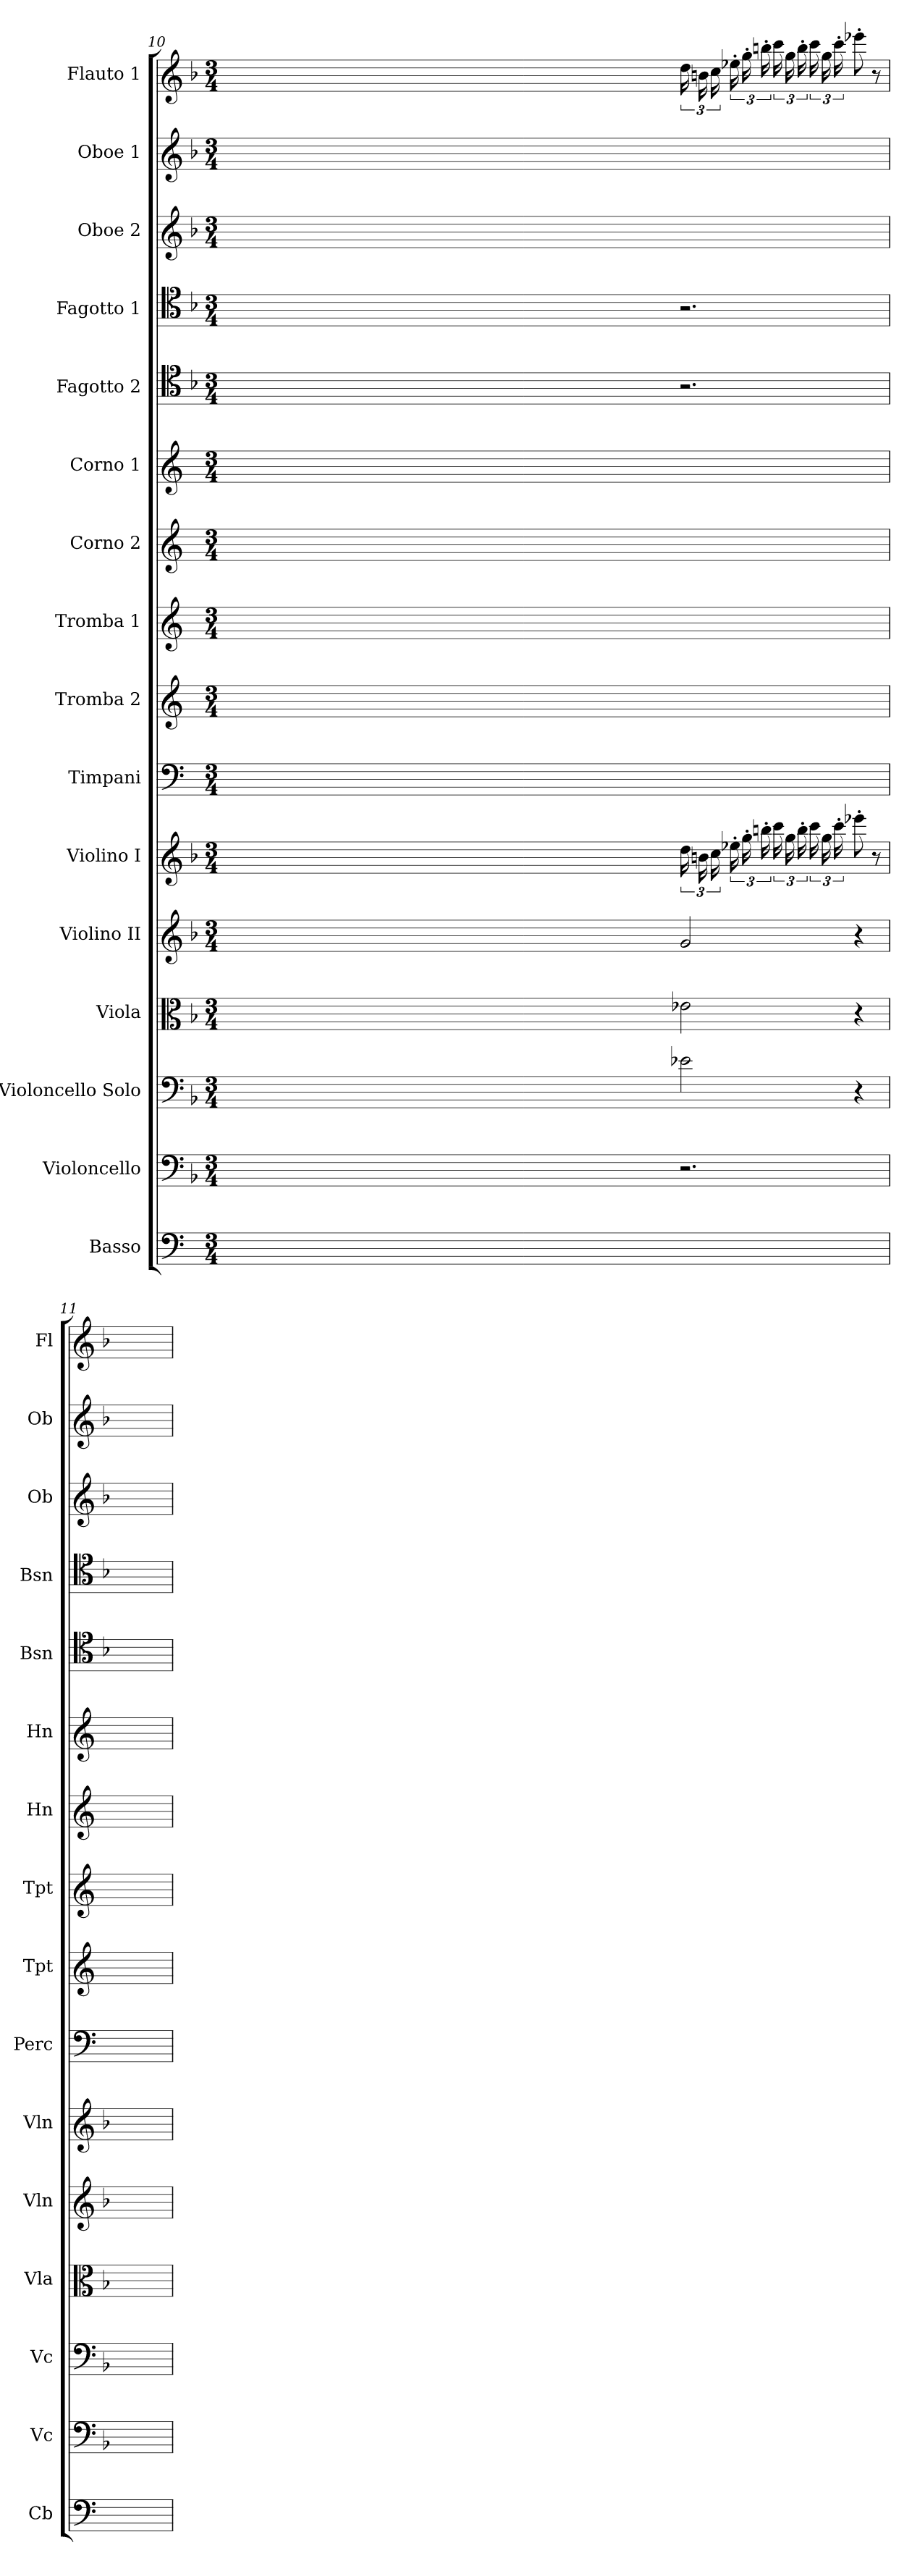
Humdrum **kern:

**kern	**kern	**kern	**kern	**kern	**kern	**kern	**kern	**kern	**kern	**kern	**kern	**kern	**kern	**kern	**kern
*part16	*part15	*part14	*part13	*part12	*part11	*part10	*part9	*part8	*part7	*part6	*part5	*part4	*part3	*part2	*part1
*staff16	*staff15	*staff14	*staff13	*staff12	*staff11	*staff10	*staff9	*staff8	*staff7	*staff6	*staff5	*staff4	*staff3	*staff2	*staff1
*I"Basso	*I"Violoncello	*I"Violoncello Solo	*I"Viola	*I"Violino II	*I"Violino I	*I"Timpani	*I"Tromba 2	*I"Tromba 1	*I"Corno 2	*I"Corno 1	*I"Fagotto 2	*I"Fagotto 1	*I"Oboe 2	*I"Oboe 1	*I"Flauto 1
*I'Cb	*I'Vc	*I'Vc	*I'Vla	*I'Vln	*I'Vln	*I'Perc	*I'Tpt	*I'Tpt	*I'Hn	*I'Hn	*I'Bsn	*I'Bsn	*I'Ob	*I'Ob	*I'Fl
*clefF4	*clefF4	*clefF4	*clefC3	*clefG2	*clefG2	*clefF4	*clefG2	*clefG2	*clefG2	*clefG2	*clefC4	*clefC4	*clefG2	*clefG2	*clefG2
*ITrd7c12	*	*	*	*	*	*	*ITrd1c2	*ITrd1c2	*ITrd4c7	*ITrd4c7	*	*	*	*	*
*	*k[b-]	*k[b-]	*k[b-]	*k[b-]	*k[b-]	*	*	*	*	*	*k[b-]	*k[b-]	*k[b-]	*k[b-]	*k[b-]
*M3/4	*M3/4	*M3/4	*M3/4	*M3/4	*M3/4	*M3/4	*M3/4	*M3/4	*M3/4	*M3/4	*M3/4	*M3/4	*M3/4	*M3/4	*M3/4
=10	=10	=10	=10	=10	=10	=10	=10	=10	=10	=10	=10	=10	=10	=10	=10
2.ryy	2.ryy	2.ryy	2.ryy	2.ryy	2.ryy	2.ryy	2.ryy	2.ryy	2.ryy	2.ryy	2.ryy	2.ryy	2.ryy	2.ryy	2.ryy
4ryy	4ryy	4ryy	4ryy	4ryy	4ryy	4ryy	4ryy	4ryy	4ryy	4ryy	4ryy	4ryy	4ryy	4ryy	4ryy
1ryy	1ryy	1ryy	1ryy	1ryy	1ryy	1ryy	1ryy	1ryy	1ryy	1ryy	1ryy	1ryy	1ryy	1ryy	1ryy
1ryy	1ryy	1ryy	1ryy	1ryy	1ryy	1ryy	1ryy	1ryy	1ryy	1ryy	1ryy	1ryy	1ryy	1ryy	1ryy
1ryy	1ryy	1ryy	1ryy	1ryy	1ryy	1ryy	1ryy	1ryy	1ryy	1ryy	1ryy	1ryy	1ryy	1ryy	1ryy
1ryy	1ryy	1ryy	1ryy	1ryy	1ryy	1ryy	1ryy	1ryy	1ryy	1ryy	1ryy	1ryy	1ryy	1ryy	1ryy
1ryy	1ryy	1ryy	1ryy	1ryy	1ryy	1ryy	1ryy	1ryy	1ryy	1ryy	1ryy	1ryy	1ryy	1ryy	1ryy
1ryy	1ryy	1ryy	1ryy	1ryy	1ryy	1ryy	1ryy	1ryy	1ryy	1ryy	1ryy	1ryy	1ryy	1ryy	1ryy
2.ryy	2.r	2e-X	2e-X	2g	24dd	2.ryy	2.ryy	2.ryy	2.ryy	2.ryy	2.r	2.r	2.ryy	2.ryy	24dd
.	.	.	.	.	24bn	.	.	.	.	.	.	.	.	.	24bn
.	.	.	.	.	24cc	.	.	.	.	.	.	.	.	.	24cc
.	.	.	.	.	24ee-X'	.	.	.	.	.	.	.	.	.	24ee-X'
.	.	.	.	.	24gg'	.	.	.	.	.	.	.	.	.	24gg'
.	.	.	.	.	24bbn'	.	.	.	.	.	.	.	.	.	24bbn'
.	.	.	.	.	24ccc	.	.	.	.	.	.	.	.	.	24ccc
.	.	.	.	.	24gg	.	.	.	.	.	.	.	.	.	24gg
.	.	.	.	.	24bb'	.	.	.	.	.	.	.	.	.	24bb'
.	.	.	.	.	24ccc	.	.	.	.	.	.	.	.	.	24ccc
.	.	.	.	.	24gg	.	.	.	.	.	.	.	.	.	24gg
.	.	.	.	.	24ccc'	.	.	.	.	.	.	.	.	.	24ccc'
.	.	4r	4r	4r	8eee-X'	.	.	.	.	.	.	.	.	.	8eee-X'
.	.	.	.	.	8r	.	.	.	.	.	.	.	.	.	8r
=11	=11	=11	=11	=11	=11	=11	=11	=11	=11	=11	=11	=11	=11	=11	=11
4ryy	4ryy	4ryy	4ryy	4ryy	4ryy	4ryy	4ryy	4ryy	4ryy	4ryy	4ryy	4ryy	4ryy	4ryy	4ryy
=	=	=	=	=	=	=	=	=	=	=	=	=	=	=	=
*-	*-	*-	*-	*-	*-	*-	*-	*-	*-	*-	*-	*-	*-	*-	*-
